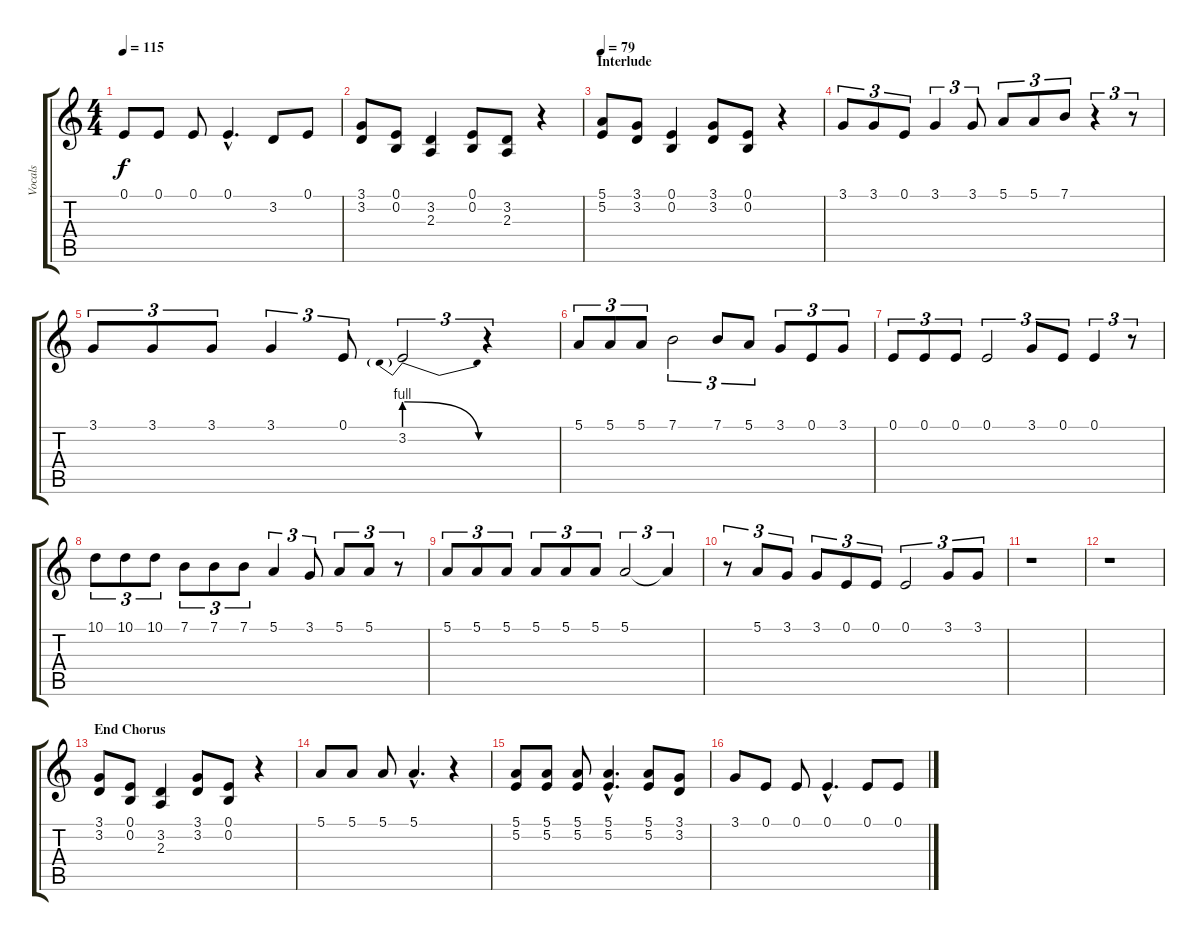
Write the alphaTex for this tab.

\track ("Vocals" "Vocals") {instrument altosax}
\staff {score tabs}
\tuning (E4 B3 G3 D3 A2 E2) {hide}
\ts (4 4)
\tempo 115
\clef g2
\ks c
0.1.8{dy f} 0.1.8 0.1.8 0.1{hac}.4{d} 3.2.8 0.1.8 |
(3.1 3.2).8 (0.1 0.2).8 (3.2 2.3).4 (0.1 0.2).8 (3.2 2.3).8 r.4 |
\section ("" "Interlude")
\tempo 79
(5.1 5.2).8 (3.1 3.2).8 (0.1 0.2).4 (3.1 3.2).8 (0.1 0.2).8 r.4 |
3.1.8{tu (3 2)} 3.1.8{tu (3 2)} 0.1.8{tu (3 2)} 3.1.4{tu (3 2)} 3.1.8{tu (3 2)} 5.1.8{tu (3 2)} 5.1.8{tu (3 2)} 7.1.8{tu (3 2)} r.4{tu (3 2)} r.8{tu (3 2)} |
3.1.8{tu (3 2)} 3.1.8{tu (3 2)} 3.1.8{tu (3 2)} 3.1.4{tu (3 2)} 0.1.8{tu (3 2)} 3.2{be (prebendrelease 0 4 60 0)}.2{tu (3 2)} r.4{tu (3 2)} |
5.1.8{tu (3 2)} 5.1.8{tu (3 2)} 5.1.8{tu (3 2)} 7.1.2{tu (3 2)} 7.1.8{tu (3 2)} 5.1.8{tu (3 2)} 3.1.8{tu (3 2)} 0.1.8{tu (3 2)} 3.1.8{tu (3 2)} |
0.1.8{tu (3 2)} 0.1.8{tu (3 2)} 0.1.8{tu (3 2)} 0.1.2{tu (3 2)} 3.1.8{tu (3 2)} 0.1.8{tu (3 2)} 0.1.4{tu (3 2)} r.8{tu (3 2)} |
10.1.8{tu (3 2)} 10.1.8{tu (3 2)} 10.1.8{tu (3 2)} 7.1.8{tu (3 2)} 7.1.8{tu (3 2)} 7.1.8{tu (3 2)} 5.1.4{tu (3 2)} 3.1.8{tu (3 2)} 5.1.8{tu (3 2)} 5.1.8{tu (3 2)} r.8{tu (3 2)} |
5.1.8{tu (3 2)} 5.1.8{tu (3 2)} 5.1.8{tu (3 2)} 5.1.8{tu (3 2)} 5.1.8{tu (3 2)} 5.1.8{tu (3 2)} 5.1.2{tu (3 2)} 5.1{t}.4{tu (3 2)} |
r.8{tu (3 2)} 5.1.8{tu (3 2)} 3.1.8{tu (3 2)} 3.1.8{tu (3 2)} 0.1.8{tu (3 2)} 0.1.8{tu (3 2)} 0.1.2{tu (3 2)} 3.1.8{tu (3 2)} 3.1.8{tu (3 2)} |
r.1 |
r.1 |
\section ("" "End Chorus")
(3.1 3.2).8 (0.1 0.2).8 (3.2 2.3).4 (3.1 3.2).8 (0.1 0.2).8 r.4 |
5.1.8 5.1.8 5.1.8 5.1{hac}.4{d} r.4 |
(5.1 5.2).8 (5.1 5.2).8 (5.1 5.2).8 (5.1{hac} 5.2{hac}).4{d} (5.1 5.2).8 (3.1 3.2).8 |
3.1.8 0.1.8 0.1.8 0.1{hac}.4{d} 0.1.8 0.1.8
